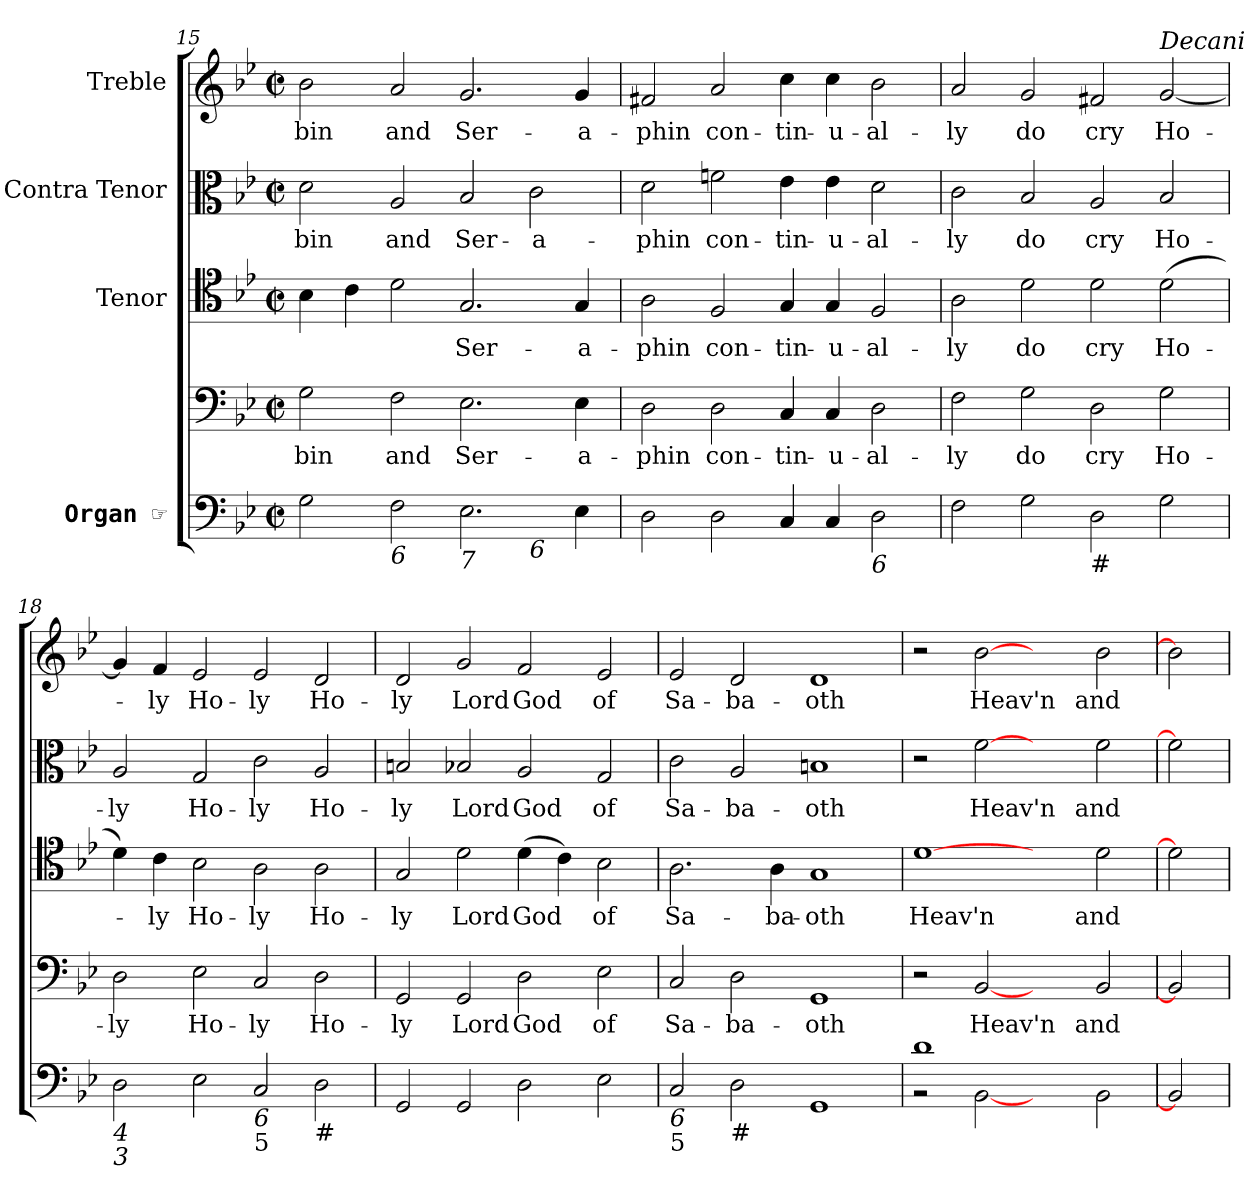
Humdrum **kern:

**kern	**kern	**text	**kern	**text	**kern	**text	**kern	**text
*part5	*part4	*part4	*part3	*part3	*part2	*part2	*part1	*part1
*staff5	*staff4	*staff4	*staff3	*staff3	*staff2	*staff2	*staff1	*staff1
*I"Organ     ☞	*	*	*I"Tenor	*	*I"Contra  Tenor	*	*I"Treble	*
!!LO:PB:g=z
*clefF4	*clefF4	*	*clefC4	*	*clefC3	*	*clefG2	*
*k[b-e-]	*k[b-e-]	*	*k[b-e-]	*	*k[b-e-]	*	*k[b-e-]	*
*g:	*g:	*	*g:	*	*g:	*	*g:	*
*M2/2	*M2/2	*	*M2/2	*	*M2/2	*	*M2/2	*
*met(c|)	*met(c|)	*	*met(c|)	*	*met(c|)	*	*met(c|)	*
=15	=15	=15	=15	=15	=15	=15	=15	=15
!	!	!LO:LY:b	!	!	!	!LO:LY:b	!	!LO:LY:b
*^	*	*	*	*	*	*	*	*
2G\	1.ryy	2G\	-bin	4B-\	.	2d\	-bin	2b-\	-bin
.	.	.	.	4c\	.	.	.	.	.
!LO:TX:b:i:t=6	!	!	!	!	!	!	!	!	!
!	!	!	!LO:LY:b	!	!	!	!LO:LY:b	!	!LO:LY:b
2F\	.	2F\	and	2d\	.	2A/	and	2a/	and
!LO:TX:b:i:t=7	!	!	!	!	!	!	!	!	!
!	!	!	!LO:LY:b	!	!LO:LY:b	!	!LO:LY:b	!	!LO:LY:b
2.E-\	.	2.E-\	Ser-	2.G/	Ser-	2B-/	Ser-	2.g/	Ser-
!	!LO:TX:b:i:t=6	!	!	!	!	!	!	!	!
!	!	!	!	!	!	!	!LO:LY:b	!	!
.	2ryy	.	.	.	.	2c\	-a-	.	.
!	!	!	!LO:LY:b	!	!LO:LY:b	!	!	!	!LO:LY:b
4E-\	.	4E-\	-a-	4G/	-a-	.	.	4g/	-a-
=16	=16	=16	=16	=16	=16	=16	=16	=16	=16
!LO:TX:b:i:t=#	!	!	!	!	!	!	!	!	!
!	!	!	!LO:LY:b	!	!LO:LY:b	!	!LO:LY:b	!	!LO:LY:b
*v	*v	*	*	*	*	*	*	*	*
2D\	2D\	-phin	2A\	-phin	2d\	-phin	2f#X/	-phin
!	!	!LO:LY:b	!	!LO:LY:b	!	!LO:LY:b	!	!LO:LY:b
2D\	2D\	con-	2F/	con-	2fn\	con-	2a/	con-
!	!	!LO:LY:b	!	!LO:LY:b	!	!LO:LY:b	!	!LO:LY:b
4C/	4C/	-tin-	4G/	-tin-	4e-\	-tin-	4cc\	-tin-
!	!	!LO:LY:b	!	!LO:LY:b	!	!LO:LY:b	!	!LO:LY:b
4C/	4C/	-u-	4G/	-u-	4e-\	-u-	4cc\	-u-
!LO:TX:b:i:t=6	!	!	!	!	!	!	!	!
!	!	!LO:LY:b	!	!LO:LY:b	!	!LO:LY:b	!	!LO:LY:b
2D\	2D\	-al-	2F/	-al-	2d\	-al-	2b-\	-al-
=17	=17	=17	=17	=17	=17	=17	=17	=17
!	!	!LO:LY:b	!	!LO:LY:b	!	!LO:LY:b	!	!LO:LY:b
2F\	2F\	-ly	2A\	-ly	2c\	-ly	2a/	-ly
!	!	!LO:LY:b	!	!LO:LY:b	!	!LO:LY:b	!	!LO:LY:b
2G\	2G\	do	2d\	do	2B-/	do	2g/	do
!LO:TX:b:i:t=#	!	!	!	!	!	!	!	!
!	!	!LO:LY:b	!	!LO:LY:b	!	!LO:LY:b	!	!LO:LY:b
2D\	2D\	cry	2d\	cry	2A/	cry	2f#X/	cry
!	!	!	!	!	!	!	!LO:TX:a:i:t=Decani	!
!	!	!LO:LY:b	!	!LO:LY:b	!	!LO:LY:b	!	!LO:LY:b
2G\	2G\	Ho-	(>2d\	Ho-	2B-/	Ho-	[2g/	Ho-
=18	=18	=18	=18	=18	=18	=18	=18	=18
!LO:TX:b:i:t=4	!	!	!	!	!	!	!	!
!LO:TX:b:i:t=3	!	!	!	!	!	!	!	!
!	!	!LO:LY:b	!	!	!	!LO:LY:b	!	!
2D\	2D\	-ly	4d\)	.	2A/	-ly	4g/]	.
!	!	!	!	!LO:LY:b	!	!	!	!LO:LY:b
.	.	.	4c\	-ly	.	.	4f/	-ly
!	!	!LO:LY:b	!	!LO:LY:b	!	!LO:LY:b	!	!LO:LY:b
2E-\	2E-\	Ho-	2B-\	Ho-	2G/	Ho-	2e-/	Ho-
!LO:TX:b:i:t=6	!	!	!	!	!	!	!	!
!LO:TX:b:t=5	!	!	!	!	!	!	!	!
!	!	!LO:LY:b	!	!LO:LY:b	!	!LO:LY:b	!	!LO:LY:b
2C/	2C/	-ly	2A\	-ly	2c\	-ly	2e-/	-ly
!LO:TX:b:i:t=#	!	!	!	!	!	!	!	!
!	!	!LO:LY:b	!	!LO:LY:b	!	!LO:LY:b	!	!LO:LY:b
2D\	2D\	Ho-	2A\	Ho-	2A/	Ho-	2d/	Ho-
!!LO:LB:g=z
=19	=19	=19	=19	=19	=19	=19	=19	=19
!	!	!LO:LY:b	!	!LO:LY:b	!	!LO:LY:b	!	!LO:LY:b
2GG/	2GG/	-ly	2G/	-ly	2Bn/	-ly	2d/	-ly
!	!	!LO:LY:b	!	!LO:LY:b	!	!LO:LY:b	!	!LO:LY:b
2GG/	2GG/	Lord	2d\	Lord	2B-X/	Lord	2g/	Lord
!	!	!LO:LY:b	!	!LO:LY:b	!	!LO:LY:b	!	!LO:LY:b
2D\	2D\	God	(>4d\	God	2A/	God	2f/	God
.	.	.	4c\)	.	.	.	.	.
!	!	!LO:LY:b	!	!LO:LY:b	!	!LO:LY:b	!	!LO:LY:b
2E-\	2E-\	of	2B-\	of	2G/	of	2e-/	of
=20	=20	=20	=20	=20	=20	=20	=20	=20
!LO:TX:b:i:t=6	!	!	!	!	!	!	!	!
!LO:TX:b:t=5	!	!	!	!	!	!	!	!
!	!	!LO:LY:b	!	!LO:LY:b	!	!LO:LY:b	!	!LO:LY:b
2C/	2C/	Sa-	2.A\	Sa-	2c\	Sa-	2e-/	Sa-
!LO:TX:b:i:t=#	!	!	!	!	!	!	!	!
!	!	!LO:LY:b	!	!	!	!LO:LY:b	!	!LO:LY:b
2D\	2D\	-ba-	.	.	2A/	-ba-	2d/	-ba-
!	!	!	!	!LO:LY:b	!	!	!	!
.	.	.	4A\	-ba-	.	.	.	.
!	!	!LO:LY:b	!	!LO:LY:b	!	!LO:LY:b	!	!LO:LY:b
1GG	1GG	-oth	1G	-oth	1Bn	-oth	1d	-oth
=21	=21	=21	=21	=21	=21	=21	=21	=21
*^	*	*	*	*	*	*	*	*
!	!	!	!	!	!LO:LY:b	!	!	!	!
1d	2rBB	2r	.	[1d	Heav'n	2r	.	2r	.
!	!	!	!LO:LY:b	!	!	!	!LO:LY:b	!	!LO:LY:b
.	[2BB-	[2BB-	Heav'n	.	.	[2f	Heav'n	[2b-	Heav'n
1ryy	2ryy	2ryy	.	2ryy	.	2ryy	.	2ryy	.
!	!	!	!LO:LY:b	!	!LO:LY:b	!	!LO:LY:b	!	!LO:LY:b
.	2BB-\	2BB-/	and	2d\	and	2f\	and	2b-\	and
*v	*v	*	*	*	*	*	*	*	*
=22	=22	=22	=22	=22	=22	=22	=22	=22
2BB-]	2BB-]	.	2d]	.	2f]	.	2b-]	.
=	=	=	=	=	=	=	=	=
*-	*-	*-	*-	*-	*-	*-	*-	*-
